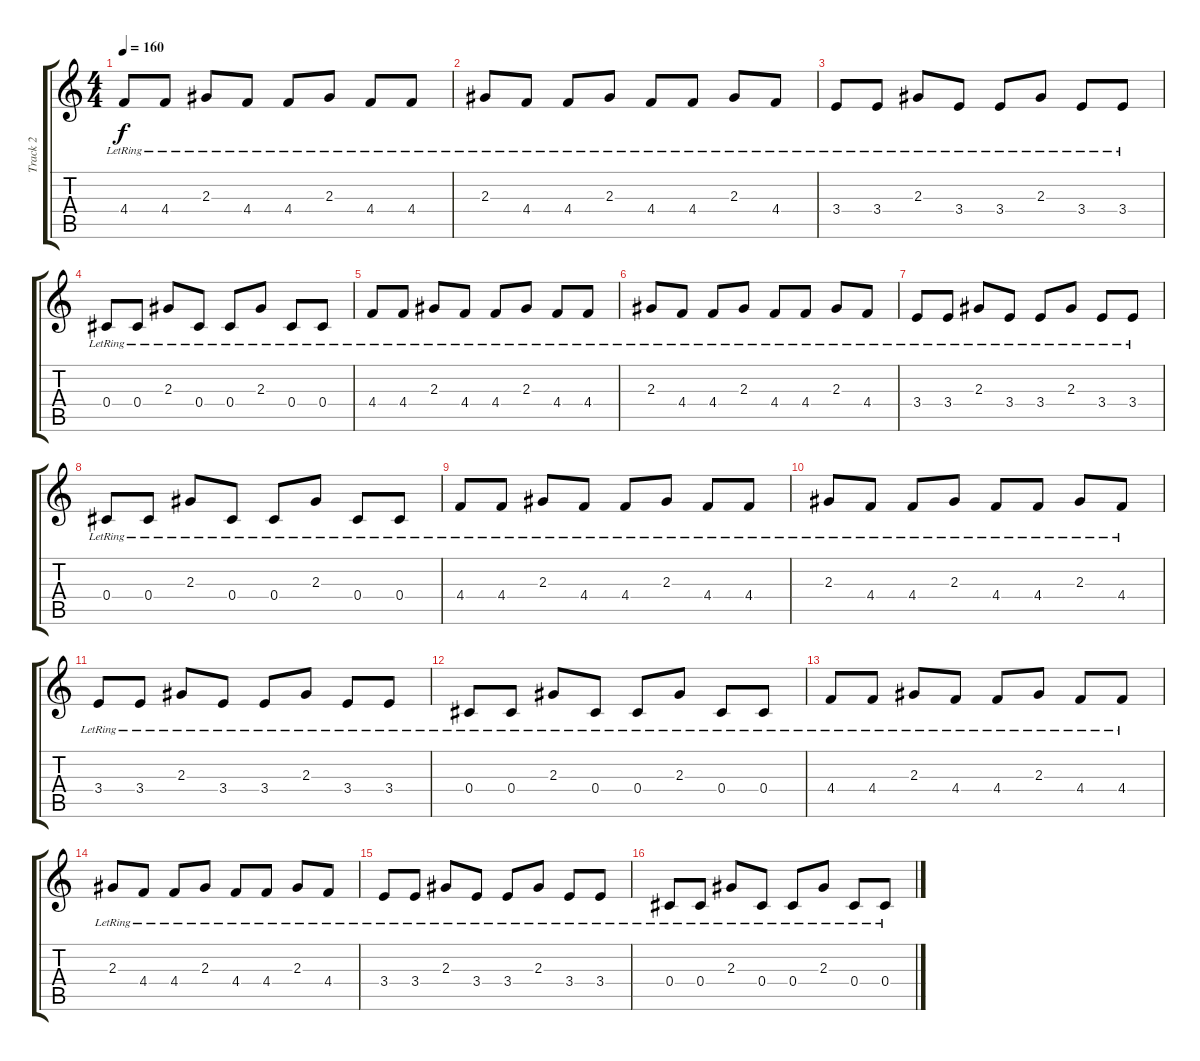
\track ("Track 2" "Track 2") {instrument distortionguitar}
\staff {score tabs}
\tuning (Eb4 Bb3 Gb3 Db3 Ab2 Db2) {hide}
\ts (4 4)
\tempo 160
\clef g2
\ks c
4.4{lr}.8{dy f} 4.4{lr}.8 2.3{lr}.8 4.4{lr}.8 4.4{lr}.8 2.3{lr}.8 4.4{lr}.8 4.4{lr}.8 |
2.3{lr}.8 4.4{lr}.8 4.4{lr}.8 2.3{lr}.8 4.4{lr}.8 4.4{lr}.8 2.3{lr}.8 4.4{lr}.8 |
3.4{lr}.8 3.4{lr}.8 2.3{lr}.8 3.4{lr}.8 3.4{lr}.8 2.3{lr}.8 3.4{lr}.8 3.4{lr}.8 |
0.4{lr}.8 0.4{lr}.8 2.3{lr}.8 0.4{lr}.8 0.4{lr}.8 2.3{lr}.8 0.4{lr}.8 0.4{lr}.8 |
4.4{lr}.8 4.4{lr}.8 2.3{lr}.8 4.4{lr}.8 4.4{lr}.8 2.3{lr}.8 4.4{lr}.8 4.4{lr}.8 |
2.3{lr}.8 4.4{lr}.8 4.4{lr}.8 2.3{lr}.8 4.4{lr}.8 4.4{lr}.8 2.3{lr}.8 4.4{lr}.8 |
3.4{lr}.8 3.4{lr}.8 2.3{lr}.8 3.4{lr}.8 3.4{lr}.8 2.3{lr}.8 3.4{lr}.8 3.4{lr}.8 |
0.4{lr}.8 0.4{lr}.8 2.3{lr}.8 0.4{lr}.8 0.4{lr}.8 2.3{lr}.8 0.4{lr}.8 0.4{lr}.8 |
4.4{lr}.8 4.4{lr}.8 2.3{lr}.8 4.4{lr}.8 4.4{lr}.8 2.3{lr}.8 4.4{lr}.8 4.4{lr}.8 |
2.3{lr}.8 4.4{lr}.8 4.4{lr}.8 2.3{lr}.8 4.4{lr}.8 4.4{lr}.8 2.3{lr}.8 4.4{lr}.8 |
3.4{lr}.8 3.4{lr}.8 2.3{lr}.8 3.4{lr}.8 3.4{lr}.8 2.3{lr}.8 3.4{lr}.8 3.4{lr}.8 |
0.4{lr}.8 0.4{lr}.8 2.3{lr}.8 0.4{lr}.8 0.4{lr}.8 2.3{lr}.8 0.4{lr}.8 0.4{lr}.8 |
4.4{lr}.8 4.4{lr}.8 2.3{lr}.8 4.4{lr}.8 4.4{lr}.8 2.3{lr}.8 4.4{lr}.8 4.4{lr}.8 |
2.3{lr}.8 4.4{lr}.8 4.4{lr}.8 2.3{lr}.8 4.4{lr}.8 4.4{lr}.8 2.3{lr}.8 4.4{lr}.8 |
3.4{lr}.8 3.4{lr}.8 2.3{lr}.8 3.4{lr}.8 3.4{lr}.8 2.3{lr}.8 3.4{lr}.8 3.4{lr}.8 |
0.4{lr}.8 0.4{lr}.8 2.3{lr}.8 0.4{lr}.8 0.4{lr}.8 2.3{lr}.8 0.4{lr}.8 0.4{lr}.8
